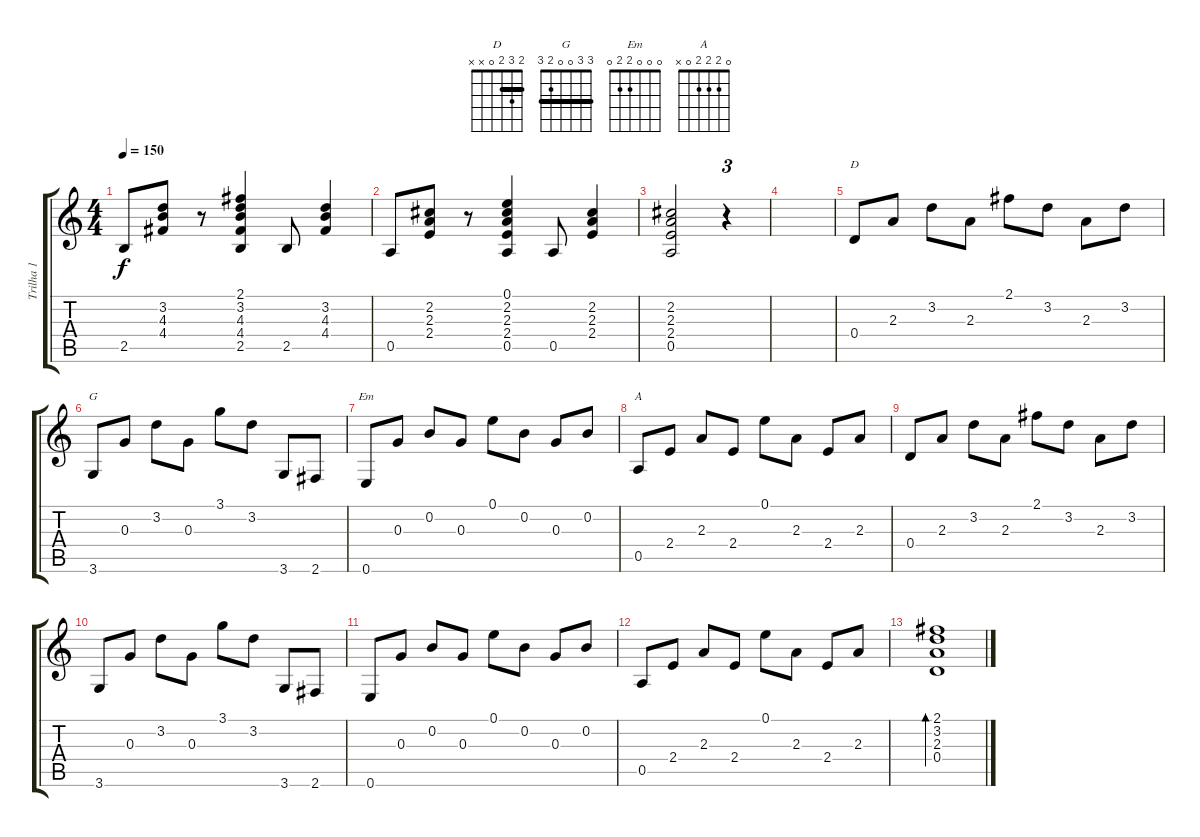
\track ("Trilha 1" "Trilha 1") {instrument acousticguitarsteel}
\staff {score tabs}
\tuning (E4 B3 G3 D3 A2 E2) {hide}
\chord ("D" 2 3 2 0 x x) {barre 2}
\chord ("G" 3 3 0 0 2 3) {barre 3}
\chord ("Em" 0 0 0 2 2 0)
\chord ("A" 0 2 2 2 0 x)
\ts (4 4)
\tempo 150
\clef g2
\ks c
2.5.8{dy f} (3.2 4.3 4.4).8 r.8 (2.1 3.2 4.3 4.4 2.5).4 2.5.8 (3.2 4.3 4.4).4 |
0.5.8 (2.2 2.3 2.4).8 r.8 (0.1 2.2 2.3 2.4 0.5).4 0.5.8 (2.2 2.3 2.4).4 |
(2.2 2.3 2.4 0.5).2 r.4{tu (3 2)} |
|
0.4.8{ch "D"} 2.3.8 3.2.8 2.3.8 2.1.8 3.2.8 2.3.8 3.2.8 |
3.6.8{ch "G"} 0.3.8 3.2.8 0.3.8 3.1.8 3.2.8 3.6.8 2.6.8 |
0.6.8{ch "Em"} 0.3.8 0.2.8 0.3.8 0.1.8 0.2.8 0.3.8 0.2.8 |
0.5.8{ch "A"} 2.4.8 2.3.8 2.4.8 0.1.8 2.3.8 2.4.8 2.3.8 |
0.4.8 2.3.8 3.2.8 2.3.8 2.1.8 3.2.8 2.3.8 3.2.8 |
3.6.8 0.3.8 3.2.8 0.3.8 3.1.8 3.2.8 3.6.8 2.6.8 |
0.6.8 0.3.8 0.2.8 0.3.8 0.1.8 0.2.8 0.3.8 0.2.8 |
0.5.8 2.4.8 2.3.8 2.4.8 0.1.8 2.3.8 2.4.8 2.3.8 |
(2.1 3.2 2.3 0.4).1{bd 120}
